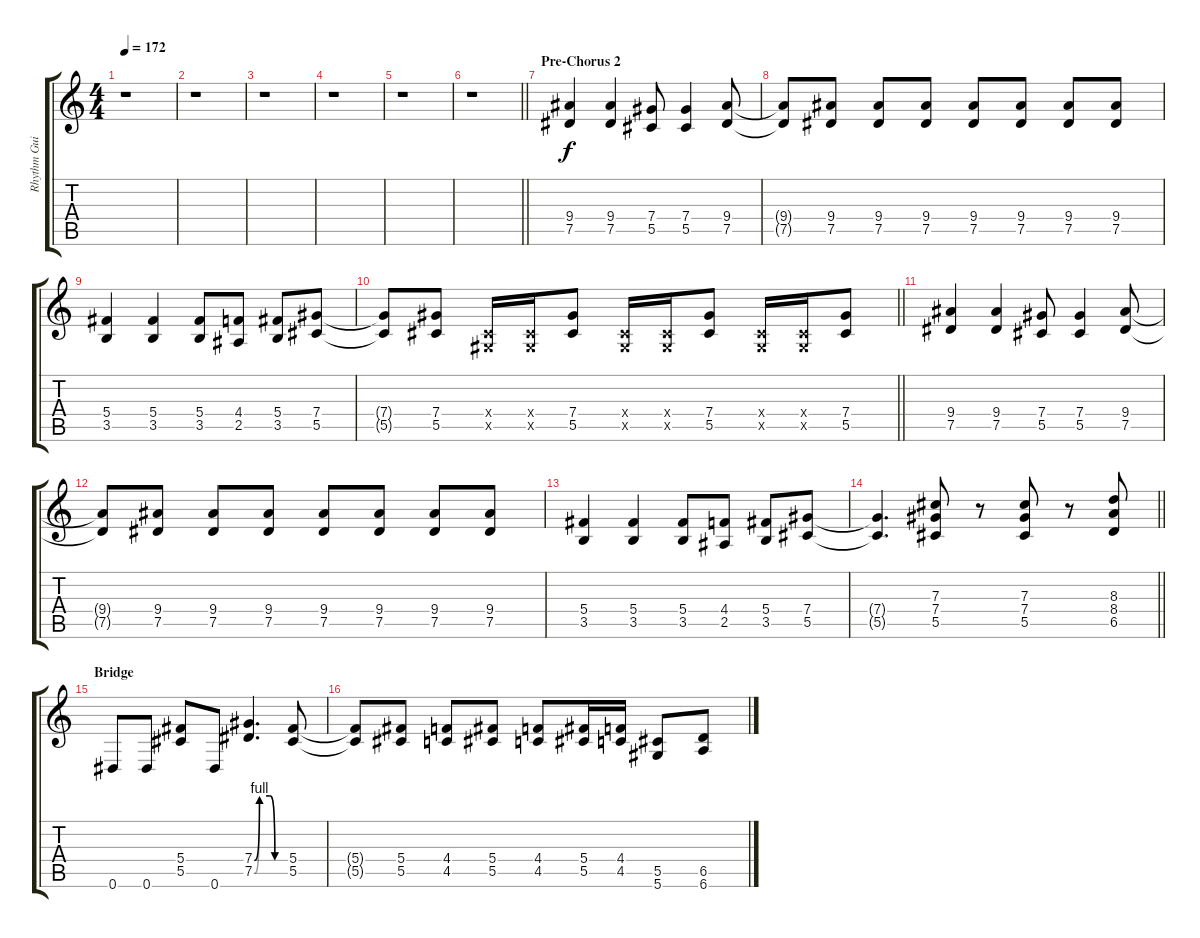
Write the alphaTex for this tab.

\track ("Rhythm Guitar 2: Pata " "Rhythm Gui") {instrument distortionguitar}
\staff {score tabs}
\tuning (Eb4 Bb3 Gb3 Db3 Ab2 Eb2) {hide}
\ts (4 4)
\tempo 172
\clef g2
\ks c
r.1{dy f} |
r.1 |
r.1 |
r.1 |
r.1 |
\barLineRight lightlight
r.1 |
\section ("" "Pre-Chorus 2")
(9.4 7.5).4{volume 11 balance 2} (9.4 7.5).4 (7.4 5.5).8 (7.4 5.5).4 (9.4 7.5).8 |
(9.4{t} 7.5{t}).8 (9.4 7.5).8 (9.4 7.5).8 (9.4 7.5).8 (9.4 7.5).8 (9.4 7.5).8 (9.4 7.5).8 (9.4 7.5).8 |
(5.4 3.5).4 (5.4 3.5).4 (5.4 3.5).8 (4.4 2.5).8 (5.4 3.5).8 (7.4 5.5).8 |
\barLineRight lightlight
(7.4{t} 5.5{t}).8 (7.4 5.5).8 (0.4{x} 0.5{x}).16 (0.4{x} 0.5{x}).16 (7.4 5.5).8 (0.4{x} 0.5{x}).16 (0.4{x} 0.5{x}).16 (7.4 5.5).8 (0.4{x} 0.5{x}).16 (0.4{x} 0.5{x}).16 (7.4 5.5).8 |
(9.4 7.5).4 (9.4 7.5).4 (7.4 5.5).8 (7.4 5.5).4 (9.4 7.5).8 |
(9.4{t} 7.5{t}).8 (9.4 7.5).8 (9.4 7.5).8 (9.4 7.5).8 (9.4 7.5).8 (9.4 7.5).8 (9.4 7.5).8 (9.4 7.5).8 |
(5.4 3.5).4 (5.4 3.5).4 (5.4 3.5).8 (4.4 2.5).8 (5.4 3.5).8 (7.4 5.5).8 |
\barLineRight lightlight
(7.4{t} 5.5{t}).4{d} (7.3 7.4 5.5).8 r.8 (7.3 7.4 5.5).8 r.8 (8.3 8.4 6.5).8 |
\section ("" "Bridge")
0.6.8 0.6.8 (5.4 5.5).8 0.6.8 (7.4{be (custom 0 0 10 4 30 4 40 0 60 0)} 7.5{be (custom 0 0 10 4 30 4 40 0 60 0)}).4{d} (5.4 5.5).8 |
(5.4{t} 5.5{t}).8 (5.4 5.5).8 (4.4 4.5).8 (5.4 5.5).8 (4.4 4.5).8 (5.4 5.5).16 (4.4 4.5).16 (5.5 5.6).8 (6.5 6.6).8
